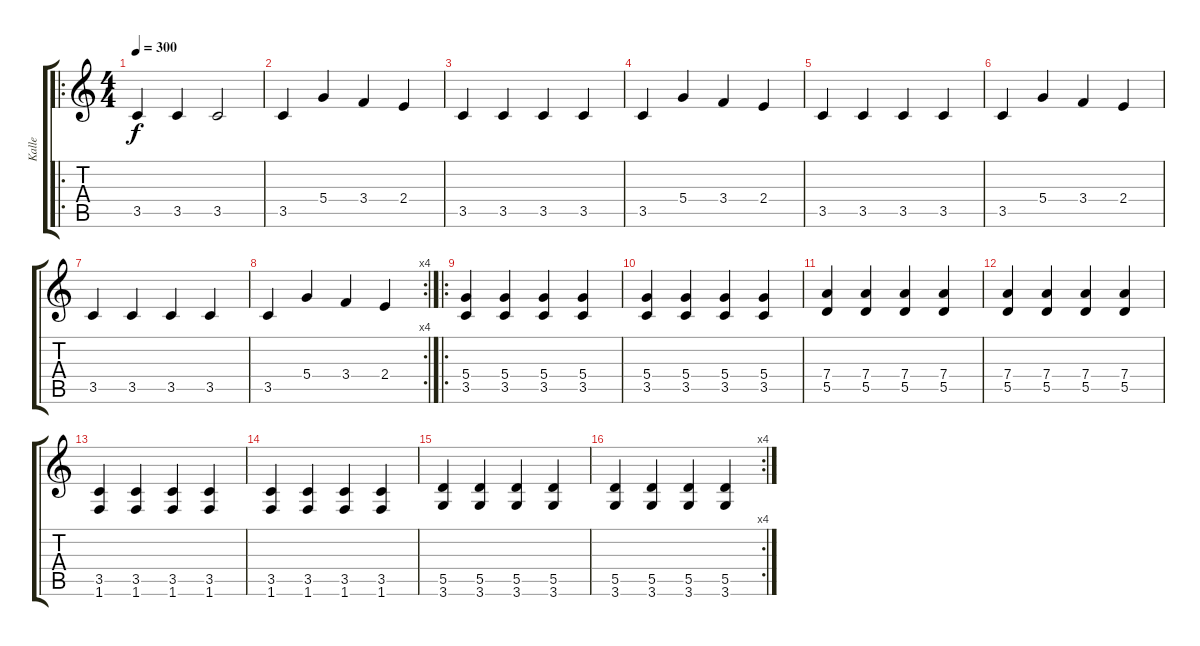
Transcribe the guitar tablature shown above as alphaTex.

\track ("Kalle" "Kalle") {instrument distortionguitar}
\staff {score tabs}
\tuning (E4 B3 G3 D3 A2 E2) {hide}
\ro
\ts (4 4)
\tempo 300
\clef g2
\ks c
3.5.4{dy f} 3.5.4 3.5.2 |
3.5.4 5.4.4 3.4.4 2.4.4 |
3.5.4 3.5.4 3.5.4 3.5.4 |
3.5.4 5.4.4 3.4.4 2.4.4 |
3.5.4 3.5.4 3.5.4 3.5.4 |
3.5.4 5.4.4 3.4.4 2.4.4 |
3.5.4 3.5.4 3.5.4 3.5.4 |
\rc 4
3.5.4 5.4.4 3.4.4 2.4.4 |
\ro
(5.4 3.5).4 (5.4 3.5).4 (5.4 3.5).4 (5.4 3.5).4 |
(5.4 3.5).4 (5.4 3.5).4 (5.4 3.5).4 (5.4 3.5).4 |
(7.4 5.5).4 (7.4 5.5).4 (7.4 5.5).4 (7.4 5.5).4 |
(7.4 5.5).4 (7.4 5.5).4 (7.4 5.5).4 (7.4 5.5).4 |
(3.5 1.6).4 (3.5 1.6).4 (3.5 1.6).4 (3.5 1.6).4 |
(3.5 1.6).4 (3.5 1.6).4 (3.5 1.6).4 (3.5 1.6).4 |
(5.5 3.6).4 (5.5 3.6).4 (5.5 3.6).4 (5.5 3.6).4 |
\rc 4
(5.5 3.6).4 (5.5 3.6).4 (5.5 3.6).4 (5.5 3.6).4
